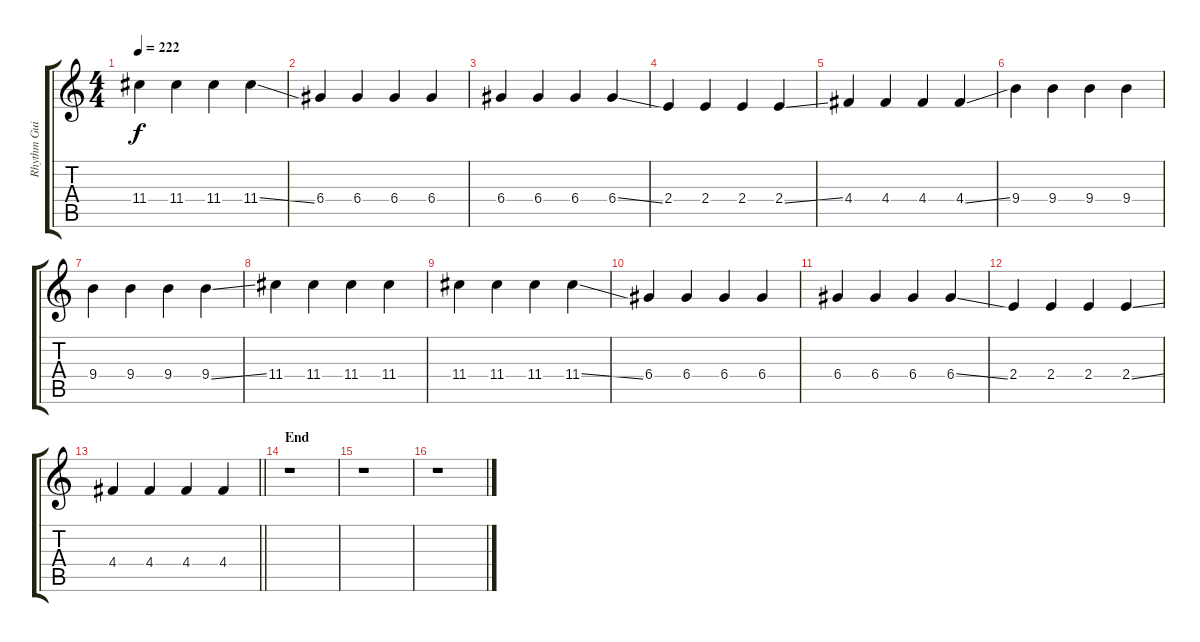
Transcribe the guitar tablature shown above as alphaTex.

\track ("Rhythm Guitar" "Rhythm Gui") {instrument overdrivenguitar}
\staff {score tabs}
\tuning (E4 B3 G3 D3 A2 E2) {hide}
\ts (4 4)
\tempo 222
\clef g2
\ks c
11.4.4{dy f} 11.4.4 11.4.4 11.4{ss}.4 |
6.4.4 6.4.4 6.4.4 6.4.4 |
6.4.4 6.4.4 6.4.4 6.4{ss}.4 |
2.4.4 2.4.4 2.4.4 2.4{ss}.4 |
4.4.4 4.4.4 4.4.4 4.4{ss}.4 |
9.4.4 9.4.4 9.4.4 9.4.4 |
9.4.4 9.4.4 9.4.4 9.4{ss}.4 |
11.4.4 11.4.4 11.4.4 11.4.4 |
11.4.4 11.4.4 11.4.4 11.4{ss}.4 |
6.4.4 6.4.4 6.4.4 6.4.4 |
6.4.4 6.4.4 6.4.4 6.4{ss}.4 |
2.4.4 2.4.4 2.4.4 2.4{ss}.4 |
\barLineRight lightlight
4.4.4 4.4.4 4.4.4 4.4.4 |
\section ("" "End")
r.1 |
r.1 |
r.1
